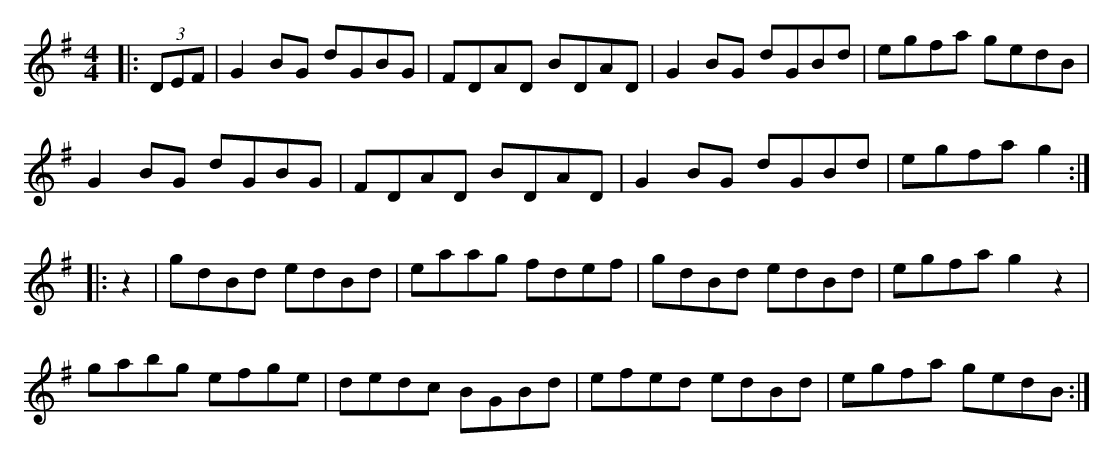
X:1
M:4/4
K:G
|:(3DEF|G2BG dGBG|FDAD BDAD|G2BG dGBd|egfa gedB|
G2BG dGBG|FDAD BDAD|G2BG dGBd|egfa g2:|
|:z2|gdBd edBd|eaag fdef|gdBd edBd|egfa g2z2|
gabg efge|dedc BGBd|efed edBd|egfa gedB:|
